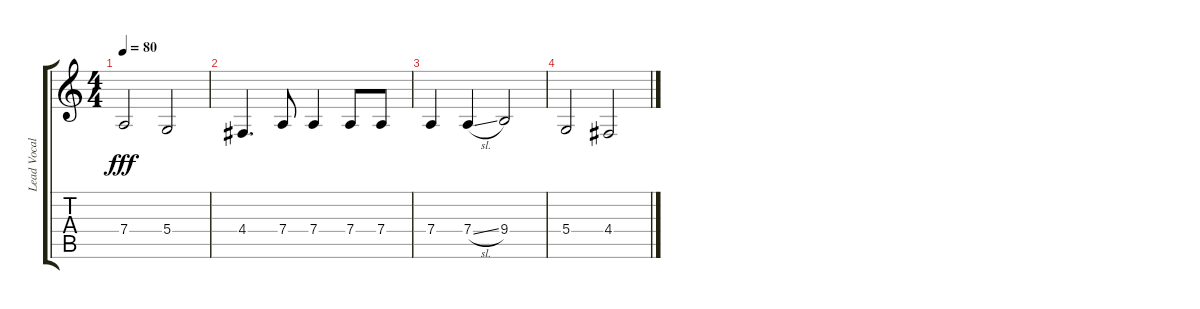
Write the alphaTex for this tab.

\track ("Lead Vocals (jón şor birgisson)" "Lead Vocal") {instrument englishhorn}
\staff {score tabs}
\tuning (E4 B3 G3 D3 A2 E2) {hide}
\ts (4 4)
\tempo 80
\clef g2
\ks c
7.4.2{dy fff} 5.4.2 |
4.4.4{d} 7.4.8 7.4.4 7.4.8 7.4.8 |
7.4.4 7.4{sl}.4 9.4.2 |
5.4.2 4.4.2
